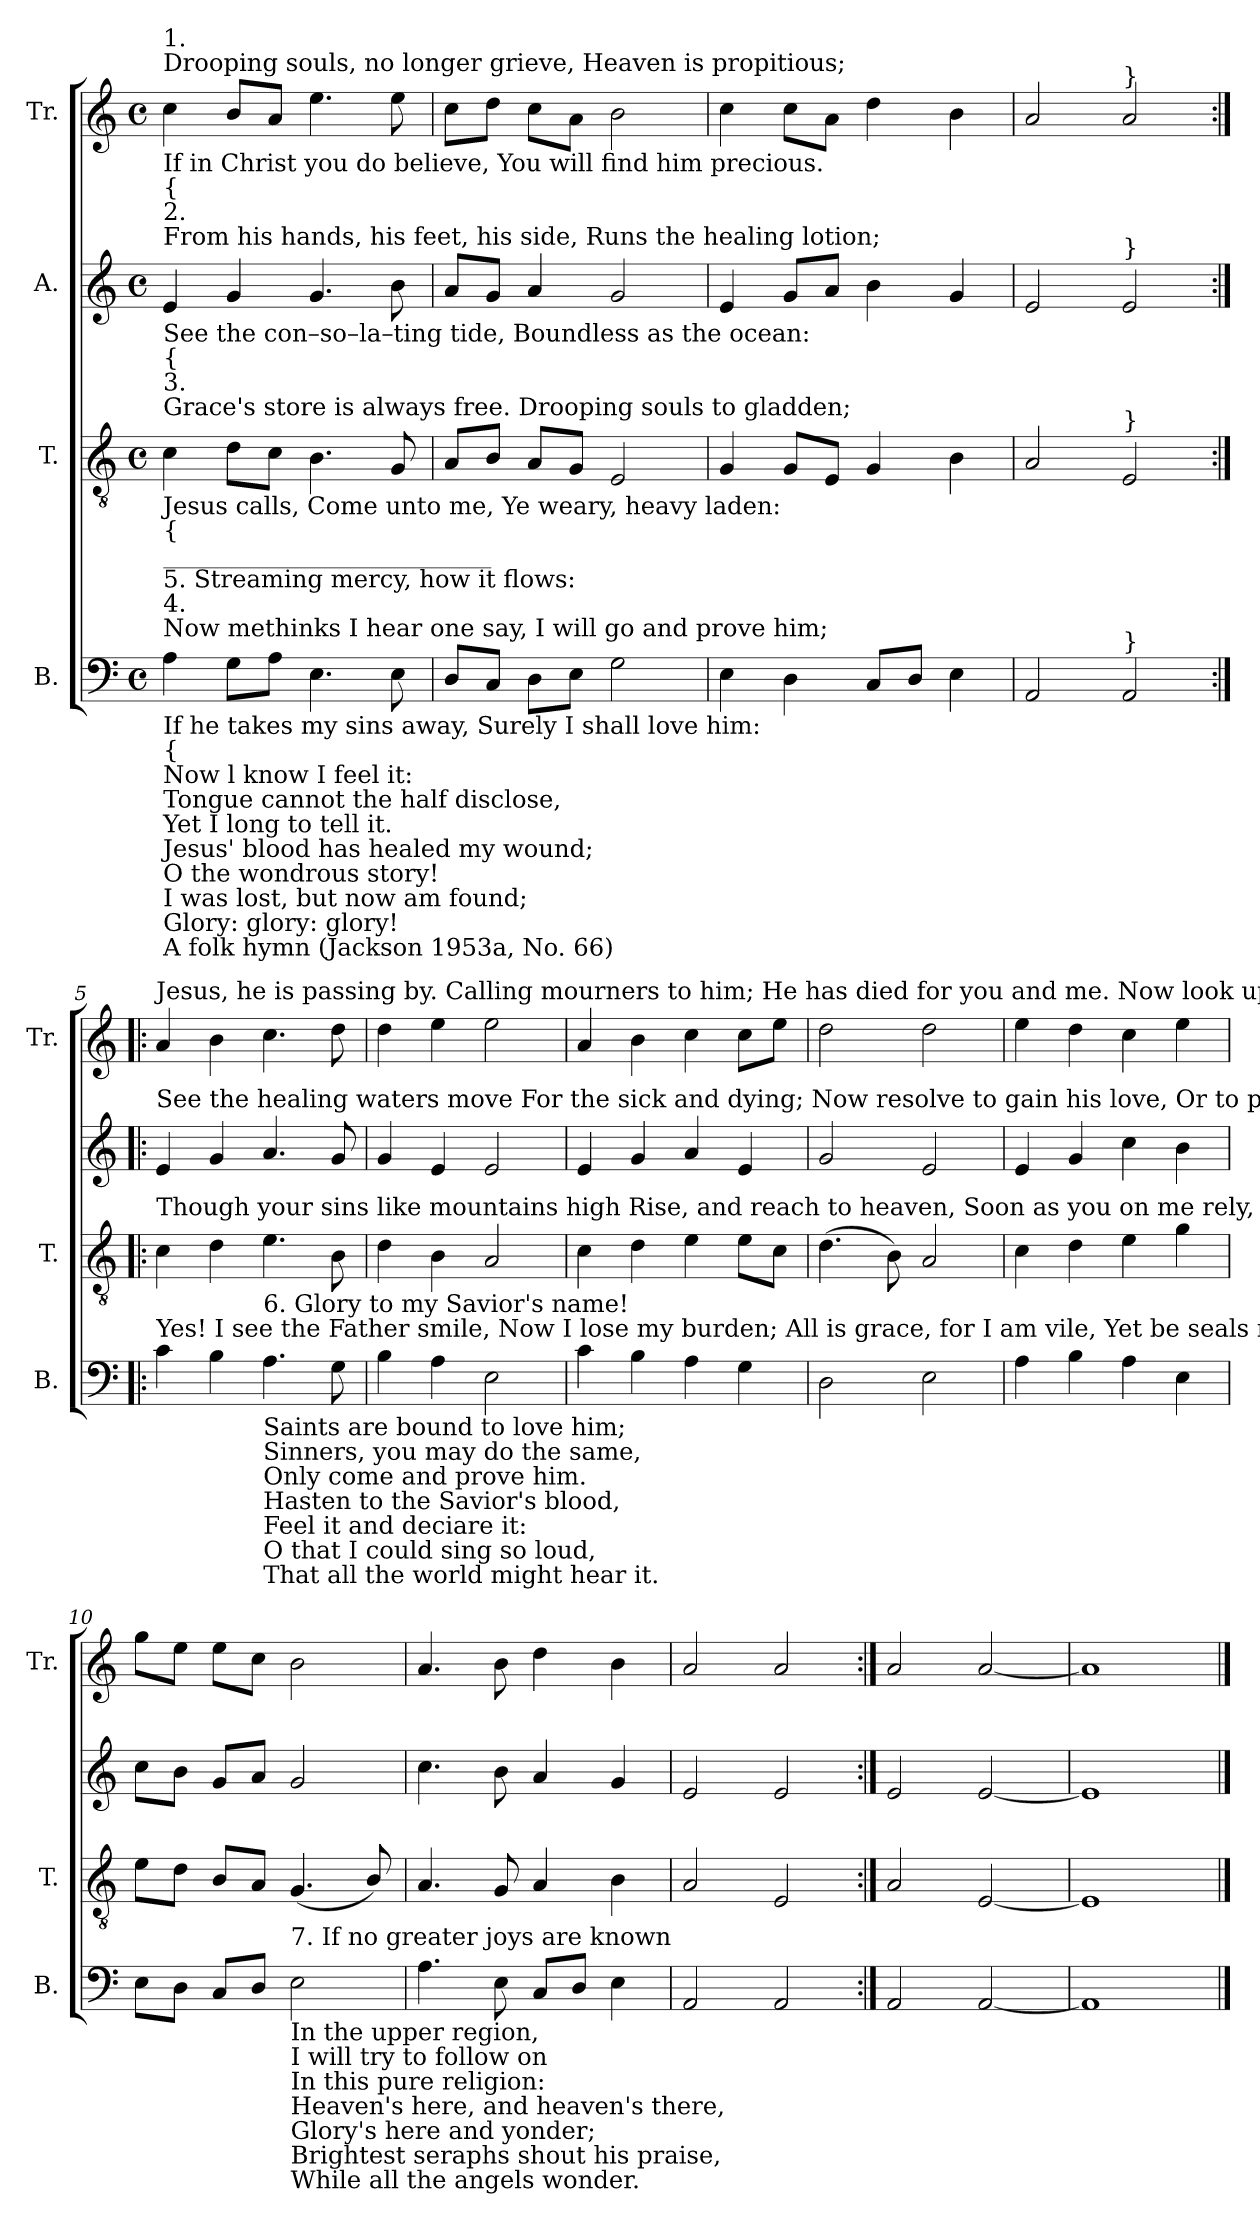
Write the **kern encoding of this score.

**kern	**kern	**kern	**kern
*part4	*part3	*part2	*part1
*staff4	*staff3	*staff2	*staff1
*I"B.	*I"T.	*I"A.	*I"Tr.
*I'B.	*I'T.	*	*I'Tr.
*clefF4	*clefGv2	*clefG2	*clefG2
*k[]	*k[]	*k[]	*k[]
*M4/4	*M4/4	*M4/4	*M4/4
*met(c)	*met(c)	*met(c)	*met(c)
*MM110	*MM110	*MM110	*MM110
=1	=1	=1	=1
!	!	!	!LO:TX:a:t=Drooping souls, no longer grieve,  Heaven is propitious;
!	!	!	!LO:TX:b:t=If  in  Christ you  do  believe,  You will find him precious.
!	!	!	!LO:TX:a:t=1.
!	!	!	!LO:TX:b:t={
!	!	!LO:TX:a:t=From his hands, his feet, his side,  Runs the healing lotion;	!
!	!	!LO:TX:b:t=See   the  con–so–la–ting  tide,    Boundless as the ocean&colon;	!
!	!	!LO:TX:a:t=2.	!
!	!	!LO:TX:b:t={	!
!	!LO:TX:a:t=Grace's store is always free.  Drooping souls to gladden;	!	!
!	!LO:TX:b:t=Jesus calls, Come unto me,  Ye weary, heavy laden&colon;	!	!
!	!LO:TX:a:t=3.	!	!
!	!LO:TX:b:t={	!	!
!LO:TX:a:t=Now  methinks  I  hear one say,  I will go and prove him;	!	!	!
!LO:TX:b:t=If     he   takes   my   sins   away,   Surely  I  shall  love him&colon;	!	!	!
!LO:TX:a:t=4.	!	!	!
!LO:TX:b:t={	!	!	!
!LO:TX:a:t=5. Streaming mercy, how it flows&colon;	!	!	!
!LO:TX:b:t=Now l know I feel it&colon;	!	!	!
!LO:TX:b:t=Tongue cannot the half disclose,	!	!	!
!LO:TX:b:t=Yet I long to tell it.	!	!	!
!LO:TX:b:t=Jesus' blood has healed my wound;	!	!	!
!LO:TX:b:t=O the wondrous story!	!	!	!
!LO:TX:b:t=I was lost, but now am found;	!	!	!
!LO:TX:b:t=Glory&colon; glory&colon; glory!	!	!	!
!LO:TX:a:t=___________________________	!	!	!
!LO:TX:b:t=A folk hymn (Jackson 1953a, No. 66)	!	!	!
4A!\	4c!\	4e!/	4cc!\
8G!\L	8d!\L	4g!/	8b!/L
8A!\J	8c!\J	.	8a!/J
4.E!\	4.B!\	4.g!/	4.ee!\
8E!\	8G!/	8b!\	8ee!\
=2	=2	=2	=2
8D!/L	8A!/L	8a!/L	8cc!\L
8C!/J	8B!/J	8g!/J	8dd!\J
8D!\L	8A!/L	4a!/	8cc!\L
8E!\J	8G!/J	.	8a!\J
2G!\	2E!/	2g!/	2b!\
=3	=3	=3	=3
4E!\	4G!/	4e!/	4cc!\
4D!\	8G!/L	8g!/L	8cc!\L
.	8E!/J	8a!/J	8a!\J
8C!/L	4G!/	4b!\	4dd!\
8D!/J	.	.	.
4E!\	4B!\	4g!/	4b!\
=4	=4	=4	=4
2AA!/	2A!/	2e!/	2a!/
!	!	!	!LO:TX:a:t=}
!	!	!LO:TX:a:t=}	!
!	!LO:TX:a:t=}	!	!
!LO:TX:a:t=}	!	!	!
2AA!/	2E!/	2e!/	2a!/
=5:|!|:	=5:|!|:	=5:|!|:	=5:|!|:
!	!	!	!LO:TX:a:t=Jesus, he is passing by.  Calling mourners to him;  He has died for you and me.  Now look up and view him.
!	!	!LO:TX:a:t=See the healing waters move  For the sick and dying;  Now resolve to gain his love,  Or to perish trying.	!
!	!LO:TX:a:t=Though your sins like mountains high Rise, and reach to heaven, Soon as you on me rely,  All shall be forgiven.	!	!
!LO:TX:a:t=Yes! I see the Father smile,  Now I lose my burden;  All  is  grace,  for  I  am  vile,       Yet be seals my pardon.	!	!	!
4c!\	4c!\	4e!/	4a!/
4B!\	4d!\	4g!/	4b!\
!LO:TX:a:t=6. Glory to my Savior's name!	!	!	!
!LO:TX:b:t=Saints are bound to love him;	!	!	!
!LO:TX:b:t=Sinners, you may do the same,	!	!	!
!LO:TX:b:t=Only come and prove him.	!	!	!
!LO:TX:b:t=Hasten to the Savior's blood,	!	!	!
!LO:TX:b:t=Feel it and deciare it&colon;	!	!	!
!LO:TX:b:t=O that I could sing so loud,	!	!	!
!LO:TX:b:t=That all the world might hear it.	!	!	!
4.A!\	4.e!\	4.a!/	4.cc!\
8G!\	8B!\	8g!/	8dd!\
=6	=6	=6	=6
4B!\	4d!\	4g!/	4dd!\
4A!\	4B!\	4e!/	4ee!\
2E!\	2A!/	2e!/	2ee!\
=7	=7	=7	=7
4c!\	4c!\	4e!/	4a!/
4B!\	4d!\	4g!/	4b!\
4A!\	4e!\	4a!/	4cc!\
4G!\	8e!\L	4e!/	8cc!\L
.	8c!\J	.	8ee!\J
=8	=8	=8	=8
2D!\	(4.d!\	2g!/	2dd!\
.	8B!\)	.	.
2E!\	2A!/	2e!/	2dd!\
=9	=9	=9	=9
4A!\	4c!\	4e!/	4ee!\
4B!\	4d!\	4g!/	4dd!\
4A!\	4e!\	4cc!\	4cc!\
4E!\	4g!\	4b!\	4ee!\
=10	=10	=10	=10
8E!\L	8e!\L	8cc!\L	8gg!\L
8D!\J	8d!\J	8b!\J	8ee!\J
8C!/L	8B!/L	8g!/L	8ee!\L
8D!/J	8A!/J	8a!/J	8cc!\J
!LO:TX:a:t=7. If no greater joys are known	!	!	!
!LO:TX:b:t=In the upper region,	!	!	!
!LO:TX:b:t=I will try to follow on	!	!	!
!LO:TX:b:t=In this pure religion&colon;	!	!	!
!LO:TX:b:t=Heaven's here, and heaven's there,	!	!	!
!LO:TX:b:t=Glory's here and yonder;	!	!	!
!LO:TX:b:t=Brightest seraphs shout his praise,	!	!	!
!LO:TX:b:t=While all the angels wonder.	!	!	!
2E!\	(4.G!/	2g!/	2b!\
.	8B!/)	.	.
=11	=11	=11	=11
4.A!\	4.A!/	4.cc!\	4.a!/
8E!\	8G!/	8b!\	8b!\
8C!/L	4A!/	4a!/	4dd!\
8D!/J	.	.	.
4E!\	4B!\	4g!/	4b!\
=12	=12	=12	=12
2AA!/	2A!/	2e!/	2a!/
2AA!/	2E!/	2e!/	2a!/
=13:|!	=13:|!	=13:|!	=13:|!
2AA!/	2A!/	2e!/	2a!/
[2AA!/	[2E!/	[2e!/	[2a!/
=14	=14	=14	=14
1AA!]	1E!]	1e!]	1a!]
==	==	==	==
*-	*-	*-	*-
